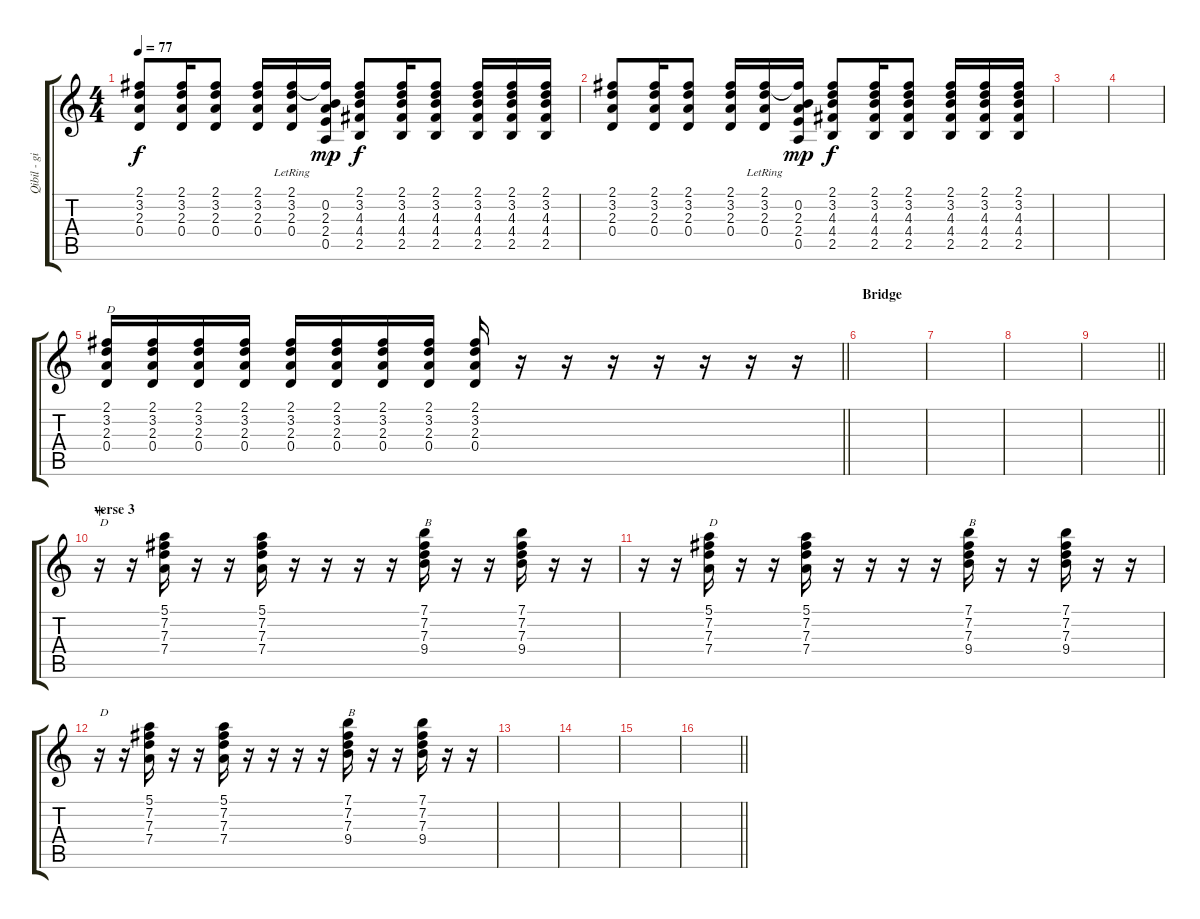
\track ("Qibil - gitar 2" "Qibil - gi") {instrument electricguitarjazz}
\staff {score tabs}
\tuning (E4 B3 G3 D3 A2 E2) {hide}
\ts (4 4)
\tempo 77
\clef g2
\ks c
(2.1 3.2 2.3 0.4).8{dy f} (2.1 3.2 2.3 0.4).16 (2.1 3.2 2.3 0.4).8 (2.1 3.2 2.3 0.4).16 (2.1{lr} 3.2{lr} 2.3{lr} 0.4{lr}).16 (2.1{t} 0.2 2.3 2.4 0.5).16{dy mp} (2.1 3.2 4.3 4.4 2.5).8{dy f} (2.1 3.2 4.3 4.4 2.5).16 (2.1 3.2 4.3 4.4 2.5).8 (2.1 3.2 4.3 4.4 2.5).16 (2.1 3.2 4.3 4.4 2.5).16 (2.1 3.2 4.3 4.4 2.5).16 |
(2.1 3.2 2.3 0.4).8 (2.1 3.2 2.3 0.4).16 (2.1 3.2 2.3 0.4).8 (2.1 3.2 2.3 0.4).16 (2.1{lr} 3.2{lr} 2.3{lr} 0.4{lr}).16 (2.1{t} 0.2 2.3 2.4 0.5).16{dy mp} (2.1 3.2 4.3 4.4 2.5).8{dy f} (2.1 3.2 4.3 4.4 2.5).16 (2.1 3.2 4.3 4.4 2.5).8 (2.1 3.2 4.3 4.4 2.5).16 (2.1 3.2 4.3 4.4 2.5).16 (2.1 3.2 4.3 4.4 2.5).16 |
|
|
\barLineRight lightlight
(2.1 3.2 2.3 0.4).16{txt "D"} (2.1 3.2 2.3 0.4).16 (2.1 3.2 2.3 0.4).16 (2.1 3.2 2.3 0.4).16 (2.1 3.2 2.3 0.4).16 (2.1 3.2 2.3 0.4).16 (2.1 3.2 2.3 0.4).16 (2.1 3.2 2.3 0.4).16 (2.1 3.2 2.3 0.4).16 r.16 r.16 r.16 r.16 r.16 r.16 r.16 |
\section ("" "Bridge")
|
|
|
\barLineRight lightlight
|
\section ("" "verse 3")
r.16{txt "D" volume 16 wahc} r.16 (5.1 7.2 7.3 7.4).16 r.16 r.16 (5.1 7.2 7.3 7.4).16 r.16 r.16 r.16 r.16 (7.1 7.2 7.3 9.4).16{txt "B"} r.16 r.16 (7.1 7.2 7.3 9.4).16 r.16 r.16 |
r.16 r.16 (5.1 7.2 7.3 7.4).16{txt "D"} r.16 r.16 (5.1 7.2 7.3 7.4).16 r.16 r.16 r.16 r.16 (7.1 7.2 7.3 9.4).16{txt "B"} r.16 r.16 (7.1 7.2 7.3 9.4).16 r.16 r.16 |
r.16{txt "D" volume 16} r.16 (5.1 7.2 7.3 7.4).16 r.16 r.16 (5.1 7.2 7.3 7.4).16 r.16 r.16 r.16 r.16 (7.1 7.2 7.3 9.4).16{txt "B"} r.16 r.16 (7.1 7.2 7.3 9.4).16 r.16 r.16 |
|
|
|
\barLineRight lightlight
